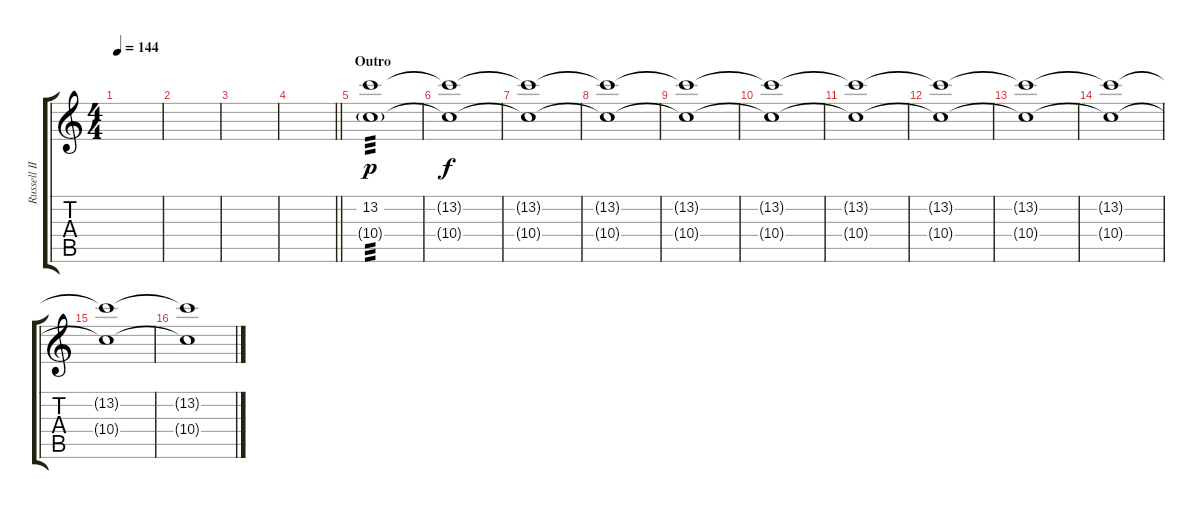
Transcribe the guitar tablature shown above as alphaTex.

\track ("Russell II" "Russell II") {instrument acousticguitarsteel}
\staff {score tabs}
\tuning (E4 B3 G3 D3 A2 E2) {hide}
\ts (4 4)
\tempo 144
\clef g2
\ks c
|
|
|
\barLineRight lightlight
|
\section ("" "Outro")
(13.2 10.4{g}).1{tp 3 dy p volume 5 balance 9 instrument electricguitarclean} |
(13.2{t} 10.4{t}).1{dy f} |
(13.2{t} 10.4{t}).1 |
(13.2{t} 10.4{t}).1 |
(13.2{t} 10.4{t}).1 |
(13.2{t} 10.4{t}).1 |
(13.2{t} 10.4{t}).1 |
(13.2{t} 10.4{t}).1 |
(13.2{t} 10.4{t}).1 |
(13.2{t} 10.4{t}).1 |
(13.2{t} 10.4{t}).1 |
(13.2{t} 10.4{t}).1
